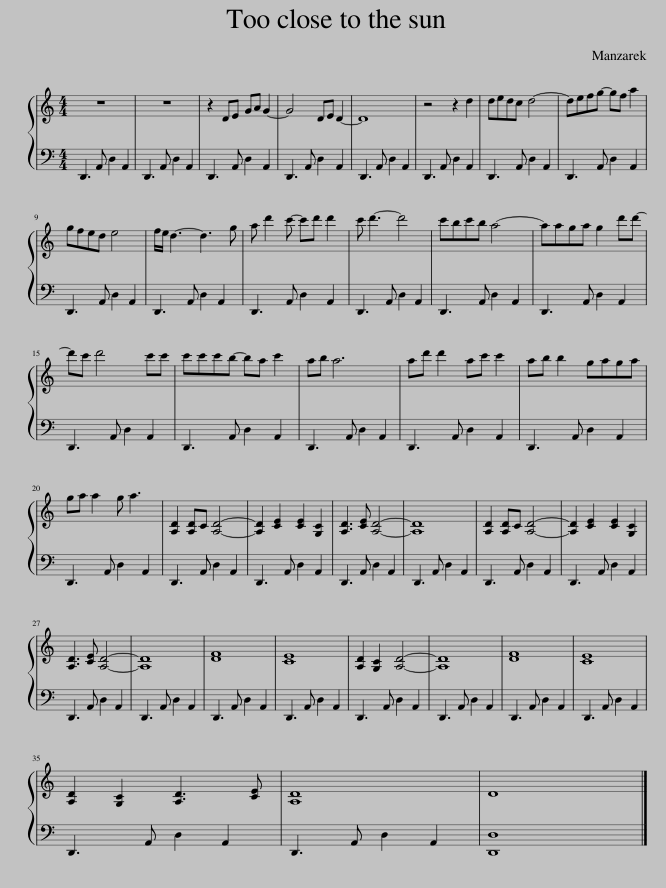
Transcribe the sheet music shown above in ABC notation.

X:1
%%score { 1 | 2 }
L:1/8
M:4/4
I:linebreak $
K:C
V:1 treble
V:2 bass
V:1
 z8 | z8 | z2 DE GA G2- | G4 DE D2- | D8 | %5
 z4 z2 d2 | dedc d4- | defg- gf a2 |$ gfed e4 | f/e/ d3- d3 g | %10
 a d'2 c'- c'd' d'2 | c' d'3- d'4 | c'bc'b a4- | aaga g2 d'd'- |$ d'c' d'4 c'c' | %15
 c'c'c'b- ba c'2 | ab a6 | ad' d'2 ac' c'2 | ab b2 gaga |$ ga a2 g a3 | %20
 [A,D]2 [A,D]C [A,D]4- | [A,D]2 [CE]2 [CE]2 [G,C]2 | [A,D]3 [CE] [A,D]4- | [A,D]8 | [A,D]2 [A,D]C [A,D]4- | %25
 [A,D]2 [CE]2 [CE]2 [G,C]2 |$ [A,D]3 [CE] [A,D]4- | [A,D]8 | [DF]8 | [CE]8 | %30
 [A,D]2 [G,C]2 [A,D]4- | [A,D]8 | [DF]8 | [CE]8 |$ [A,D]2 [G,C]2 [A,D]3 [CE] | %35
 [A,D]8 | D8 |] %37
V:2
 D,,3 A,, D,2 A,,2 | D,,3 A,, D,2 A,,2 | D,,3 A,, D,2 A,,2 | D,,3 A,, D,2 A,,2 | D,,3 A,, D,2 A,,2 | %5
 D,,3 A,, D,2 A,,2 | D,,3 A,, D,2 A,,2 | D,,3 A,, D,2 A,,2 |$ D,,3 A,, D,2 A,,2 | D,,3 A,, D,2 A,,2 | %10
 D,,3 A,, D,2 A,,2 | D,,3 A,, D,2 A,,2 | D,,3 A,, D,2 A,,2 | D,,3 A,, D,2 A,,2 |$ D,,3 A,, D,2 A,,2 | %15
 D,,3 A,, D,2 A,,2 | D,,3 A,, D,2 A,,2 | D,,3 A,, D,2 A,,2 | D,,3 A,, D,2 A,,2 |$ D,,3 A,, D,2 A,,2 | %20
 D,,3 A,, D,2 A,,2 | D,,3 A,, D,2 A,,2 | D,,3 A,, D,2 A,,2 | D,,3 A,, D,2 A,,2 | D,,3 A,, D,2 A,,2 | %25
 D,,3 A,, D,2 A,,2 |$ D,,3 A,, D,2 A,,2 | D,,3 A,, D,2 A,,2 | D,,3 A,, D,2 A,,2 | D,,3 A,, D,2 A,,2 | %30
 D,,3 A,, D,2 A,,2 | D,,3 A,, D,2 A,,2 | D,,3 A,, D,2 A,,2 | D,,3 A,, D,2 A,,2 |$ D,,3 A,, D,2 A,,2 | %35
 D,,3 A,, D,2 A,,2 | [D,,D,]8 |] %37
